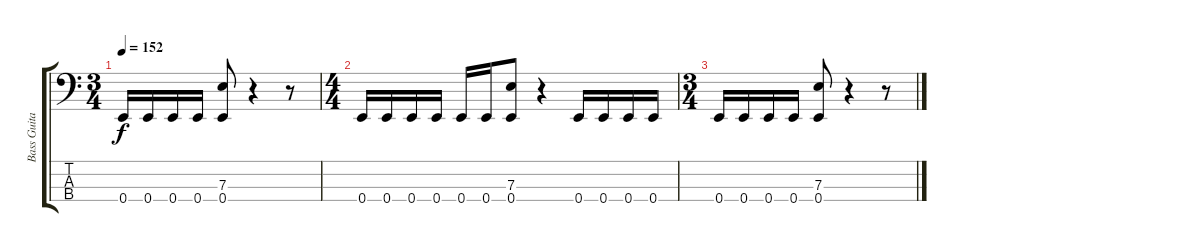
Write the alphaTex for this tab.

\track ("Bass Guitar" "Bass Guita") {instrument electricbasspick}
\staff {score tabs}
\tuning (G2 D2 A1 E1) {hide}
\ts (3 4)
\tempo 152
\clef f4
\ks c
0.4.16{dy f} 0.4.16 0.4.16 0.4.16 (7.3 0.4).8 r.4 r.8 |
\ts (4 4)
0.4.16 0.4.16 0.4.16 0.4.16 0.4.16 0.4.16 (7.3 0.4).8 r.4 0.4.16 0.4.16 0.4.16 0.4.16 |
\ts (3 4)
0.4.16 0.4.16 0.4.16 0.4.16 (7.3 0.4).8 r.4 r.8
